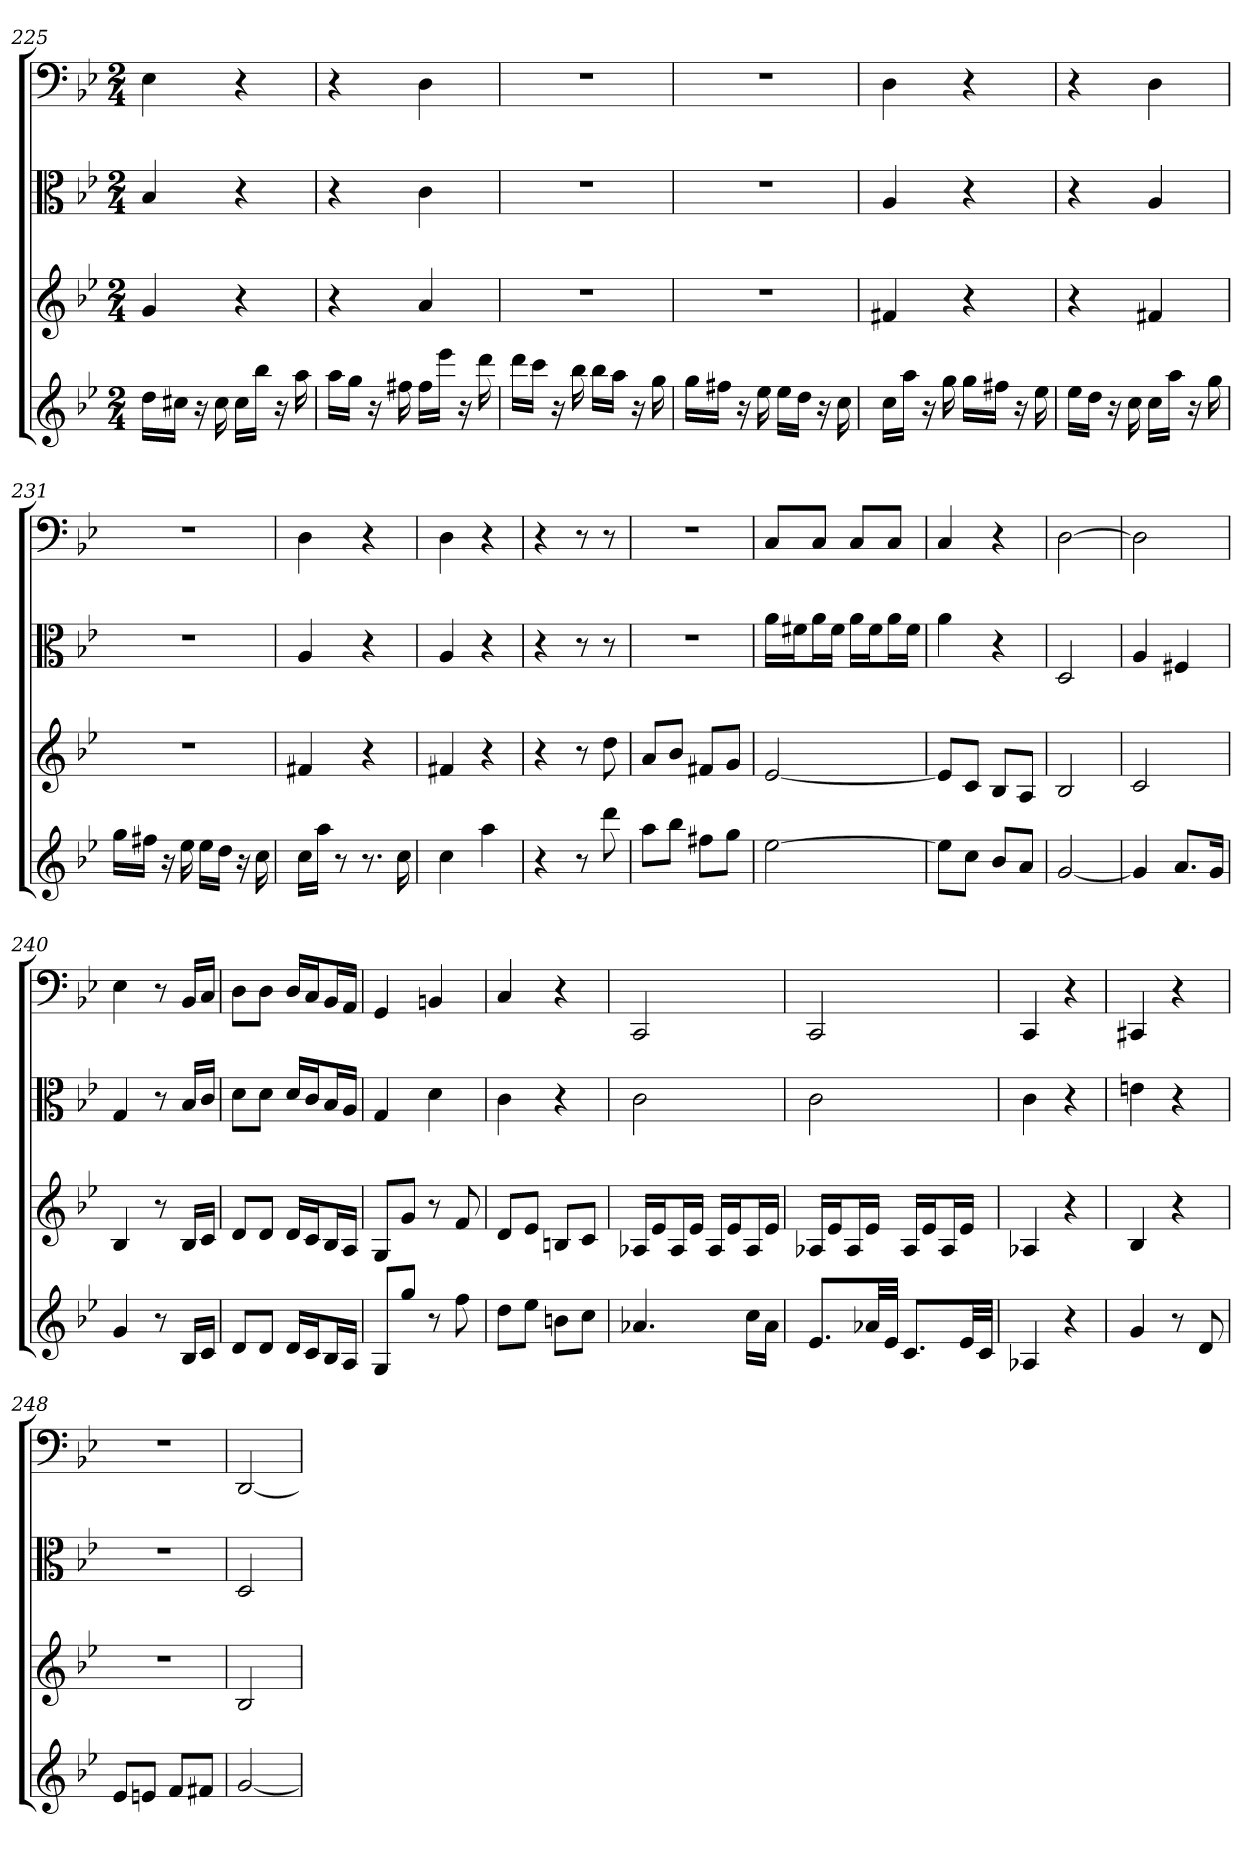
**kern	**kern	**kern	**kern
*part4	*part3	*part2	*part1
*staff4	*staff3	*staff2	*staff1
*	*	*clefC3	*clefF4
*k[b-e-]	*k[b-e-]	*k[b-e-]	*k[b-e-]
*g:	*g:	*g:	*g:
*M2/4	*M2/4	*M2/4	*M2/4
=225	=225	=225	=225
16ddLL	4g	4B-	4E-
16cc#XJJ	.	.	.
16r	.	.	.
16cc#	.	.	.
16cc#LL	4r	4r	4r
16bb-JJ	.	.	.
16r	.	.	.
16aa	.	.	.
=226	=226	=226	=226
16aaLL	4r	4r	4r
16ggJJ	.	.	.
16r	.	.	.
16ff#X	.	.	.
16ff#LL	4a	4c	4D
16eee-JJ	.	.	.
16r	.	.	.
16ddd	.	.	.
=227	=227	=227	=227
16dddLL	2r	2r	2r
16cccJJ	.	.	.
16r	.	.	.
16bb-	.	.	.
16bb-LL	.	.	.
16aaJJ	.	.	.
16r	.	.	.
16gg	.	.	.
=228	=228	=228	=228
16ggLL	2r	2r	2r
16ff#XJJ	.	.	.
16r	.	.	.
16ee-	.	.	.
16ee-LL	.	.	.
16ddJJ	.	.	.
16r	.	.	.
16cc	.	.	.
=229	=229	=229	=229
16ccLL	4f#X	4A	4D
16aaJJ	.	.	.
16r	.	.	.
16gg	.	.	.
16ggLL	4r	4r	4r
16ff#XJJ	.	.	.
16r	.	.	.
16ee-	.	.	.
=230	=230	=230	=230
16ee-LL	4r	4r	4r
16ddJJ	.	.	.
16r	.	.	.
16cc	.	.	.
16ccLL	4f#X	4A	4D
16aaJJ	.	.	.
16r	.	.	.
16gg	.	.	.
=231	=231	=231	=231
16ggLL	2r	2r	2r
16ff#XJJ	.	.	.
16r	.	.	.
16ee-	.	.	.
16ee-LL	.	.	.
16ddJJ	.	.	.
16r	.	.	.
16cc	.	.	.
=232	=232	=232	=232
16ccLL	4f#X	4A	4D
16aaJJ	.	.	.
8r	.	.	.
8.r	4r	4r	4r
16cc	.	.	.
=233	=233	=233	=233
4cc	4f#X	4A	4D
4aa	4r	4r	4r
=234	=234	=234	=234
4r	4r	4r	4r
8r	8r	8r	8r
8ddd	8dd	8r	8r
=235	=235	=235	=235
8aaL	8aL	2r	2r
8bb-J	8b-J	.	.
8ff#XL	8f#XL	.	.
8ggJ	8gJ	.	.
=236	=236	=236	=236
[2ee-	[2e-	16a\LL	8C/L
.	.	16f#X\J	.
.	.	16a\L	8C/J
.	.	16f#\JJ	.
.	.	16a\LL	8C/L
.	.	16f#\J	.
.	.	16a\L	8C/J
.	.	16f#\JJ	.
=237	=237	=237	=237
8ee-L]	8e-L]	4a	4C
8ccJ	8cJ	.	.
8b-L	8B-L	4r	4r
8aJ	8AJ	.	.
=238	=238	=238	=238
[2g	2B-	2D	[2D
=239	=239	=239	=239
4g]	2c	4A	2D]
8.aL	.	4F#X	.
16gJk	.	.	.
=240	=240	=240	=240
4g	4B-	4G	4E-
8r	8r	8r	8r
16B-LL	16B-LL	16B-/LL	16BB-/LL
16cJJ	16cJJ	16c/JJ	16C/JJ
=241	=241	=241	=241
8dL	8dL	8d\L	8D\L
8dJ	8dJ	8d\J	8D\J
16dLL	16dLL	16d/LL	16D/LL
16cJ	16cJ	16c/J	16C/J
16B-L	16B-L	16B-/L	16BB-/L
16AJJ	16AJJ	16A/JJ	16AA/JJ
=242	=242	=242	=242
8GL	8GL	4G	4GG
8ggJ	8gJ	.	.
8r	8r	4d	4BBn
8ff	8f	.	.
=243	=243	=243	=243
8ddL	8dL	4c	4C
8ee-J	8e-J	.	.
8bnL	8BnL	4r	4r
8ccJ	8cJ	.	.
=244	=244	=244	=244
4.a-X	16A-XLL	2c	2CC
.	16e-J	.	.
.	16A-L	.	.
.	16e-JJ	.	.
.	16A-LL	.	.
.	16e-J	.	.
16ccLL	16A-L	.	.
16a-JJ	16e-JJ	.	.
=245	=245	=245	=245
8.e-L	16A-XLL	2c	2CC
.	16e-J	.	.
.	16A-L	.	.
32a-XLL	16e-JJ	.	.
32e-JJJ	.	.	.
8.cL	16A-LL	.	.
.	16e-J	.	.
.	16A-L	.	.
32e-LL	16e-JJ	.	.
32cJJJ	.	.	.
=246	=246	=246	=246
4A-X	4A-X	4c	4CC
4r	4r	4r	4r
=247	=247	=247	=247
4g	4B-	4en	4CC#X
8r	4r	4r	4r
8d	.	.	.
=248	=248	=248	=248
8e-L	2r	2r	2r
8enJ	.	.	.
8fL	.	.	.
8f#XJ	.	.	.
=249	=249	=249	=249
[2g	2B-	2D	[2DD
=	=	=	=
*-	*-	*-	*-
